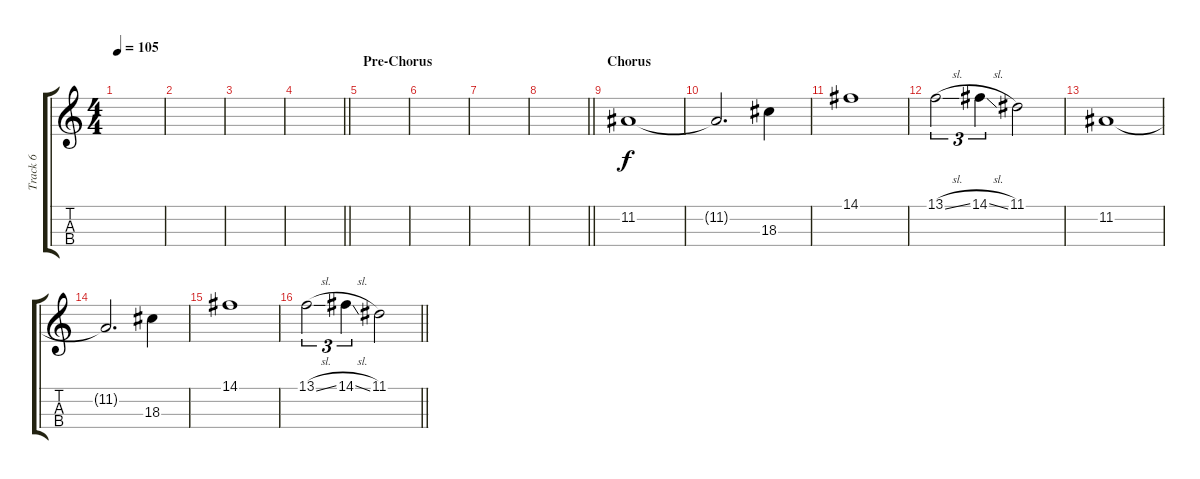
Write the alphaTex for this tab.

\track ("Track 6" "Track 6") {instrument lead6voice}
\staff {score tabs}
\tuning (E4 B3 G3 D3) {hide}
\ts (4 4)
\tempo 105
\clef g2
\ks c
|
|
|
\barLineRight lightlight
|
\section ("" "Pre-Chorus")
|
|
|
\barLineRight lightlight
|
\section ("" "Chorus")
11.2.1 |
11.2{t}.2{d} 18.3.4 |
14.1.1 |
13.1{sl}.2{tu (3 2)} 14.1{sl}.4{tu (3 2)} 11.1.2 |
11.2.1 |
11.2{t}.2{d} 18.3.4 |
14.1.1 |
\barLineRight lightlight
13.1{sl}.2{tu (3 2)} 14.1{sl}.4{tu (3 2)} 11.1.2
